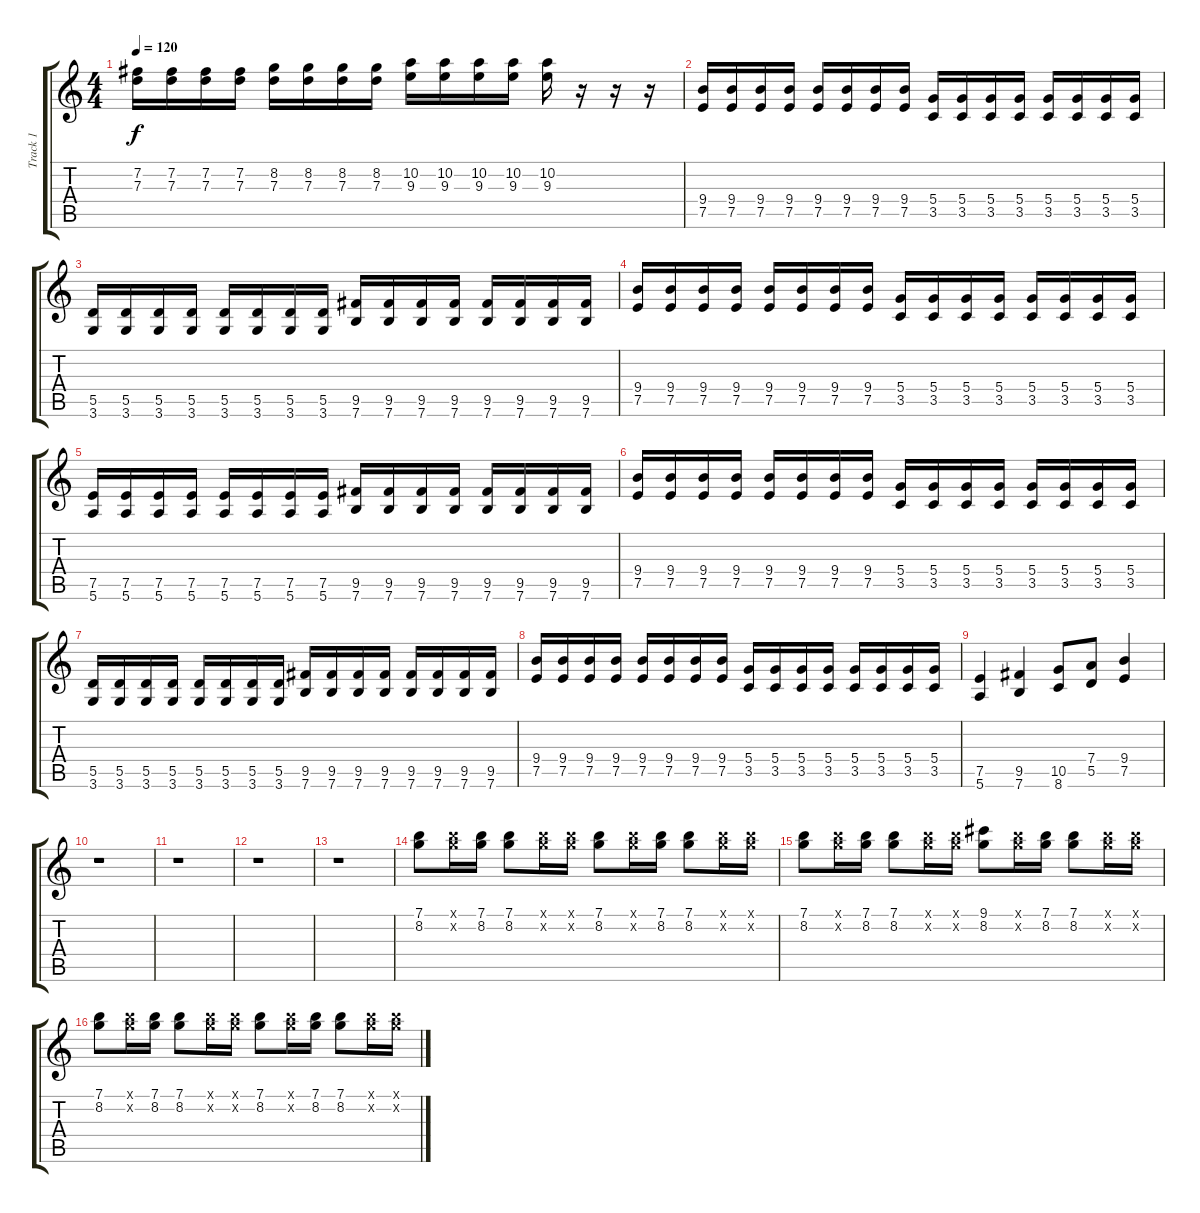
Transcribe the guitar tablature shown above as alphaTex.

\track ("Track 1" "Track 1") {instrument acousticguitarsteel}
\staff {score tabs}
\tuning (E4 B3 G3 D3 A2 E2) {hide}
\ts (4 4)
\tempo 120
\clef g2
\ks c
(7.2 7.3).16{dy f} (7.2 7.3).16 (7.2 7.3).16 (7.2 7.3).16 (8.2 7.3).16 (8.2 7.3).16 (8.2 7.3).16 (8.2 7.3).16 (10.2 9.3).16 (10.2 9.3).16 (10.2 9.3).16 (10.2 9.3).16 (10.2 9.3).16 r.16 r.16 r.16 |
(9.4 7.5).16 (9.4 7.5).16 (9.4 7.5).16 (9.4 7.5).16 (9.4 7.5).16 (9.4 7.5).16 (9.4 7.5).16 (9.4 7.5).16 (5.4 3.5).16 (5.4 3.5).16 (5.4 3.5).16 (5.4 3.5).16 (5.4 3.5).16 (5.4 3.5).16 (5.4 3.5).16 (5.4 3.5).16 |
(5.5 3.6).16 (5.5 3.6).16 (5.5 3.6).16 (5.5 3.6).16 (5.5 3.6).16 (5.5 3.6).16 (5.5 3.6).16 (5.5 3.6).16 (9.5 7.6).16 (9.5 7.6).16 (9.5 7.6).16 (9.5 7.6).16 (9.5 7.6).16 (9.5 7.6).16 (9.5 7.6).16 (9.5 7.6).16 |
(9.4 7.5).16 (9.4 7.5).16 (9.4 7.5).16 (9.4 7.5).16 (9.4 7.5).16 (9.4 7.5).16 (9.4 7.5).16 (9.4 7.5).16 (5.4 3.5).16 (5.4 3.5).16 (5.4 3.5).16 (5.4 3.5).16 (5.4 3.5).16 (5.4 3.5).16 (5.4 3.5).16 (5.4 3.5).16 |
(7.5 5.6).16 (7.5 5.6).16 (7.5 5.6).16 (7.5 5.6).16 (7.5 5.6).16 (7.5 5.6).16 (7.5 5.6).16 (7.5 5.6).16 (9.5 7.6).16 (9.5 7.6).16 (9.5 7.6).16 (9.5 7.6).16 (9.5 7.6).16 (9.5 7.6).16 (9.5 7.6).16 (9.5 7.6).16 |
(9.4 7.5).16 (9.4 7.5).16 (9.4 7.5).16 (9.4 7.5).16 (9.4 7.5).16 (9.4 7.5).16 (9.4 7.5).16 (9.4 7.5).16 (5.4 3.5).16 (5.4 3.5).16 (5.4 3.5).16 (5.4 3.5).16 (5.4 3.5).16 (5.4 3.5).16 (5.4 3.5).16 (5.4 3.5).16 |
(5.5 3.6).16 (5.5 3.6).16 (5.5 3.6).16 (5.5 3.6).16 (5.5 3.6).16 (5.5 3.6).16 (5.5 3.6).16 (5.5 3.6).16 (9.5 7.6).16 (9.5 7.6).16 (9.5 7.6).16 (9.5 7.6).16 (9.5 7.6).16 (9.5 7.6).16 (9.5 7.6).16 (9.5 7.6).16 |
(9.4 7.5).16 (9.4 7.5).16 (9.4 7.5).16 (9.4 7.5).16 (9.4 7.5).16 (9.4 7.5).16 (9.4 7.5).16 (9.4 7.5).16 (5.4 3.5).16 (5.4 3.5).16 (5.4 3.5).16 (5.4 3.5).16 (5.4 3.5).16 (5.4 3.5).16 (5.4 3.5).16 (5.4 3.5).16 |
(7.5 5.6).4 (9.5 7.6).4 (10.5 8.6).8 (7.4 5.5).8 (9.4 7.5).4 |
r.1 |
r.1 |
r.1 |
r.1 |
(7.1 8.2).8 (7.1{x} 8.2{x}).16 (7.1 8.2).16 (7.1 8.2).8 (7.1{x} 8.2{x}).16 (7.1{x} 8.2{x}).16 (7.1 8.2).8 (7.1{x} 8.2{x}).16 (7.1 8.2).16 (7.1 8.2).8 (7.1{x} 8.2{x}).16 (7.1{x} 8.2{x}).16 |
(7.1 8.2).8 (7.1{x} 8.2{x}).16 (7.1 8.2).16 (7.1 8.2).8 (7.1{x} 8.2{x}).16 (7.1{x} 8.2{x}).16 (9.1 8.2).8 (7.1{x} 8.2{x}).16 (7.1 8.2).16 (7.1 8.2).8 (7.1{x} 8.2{x}).16 (7.1{x} 8.2{x}).16 |
(7.1 8.2).8 (7.1{x} 8.2{x}).16 (7.1 8.2).16 (7.1 8.2).8 (7.1{x} 8.2{x}).16 (7.1{x} 8.2{x}).16 (7.1 8.2).8 (7.1{x} 8.2{x}).16 (7.1 8.2).16 (7.1 8.2).8 (7.1{x} 8.2{x}).16 (7.1{x} 8.2{x}).16
